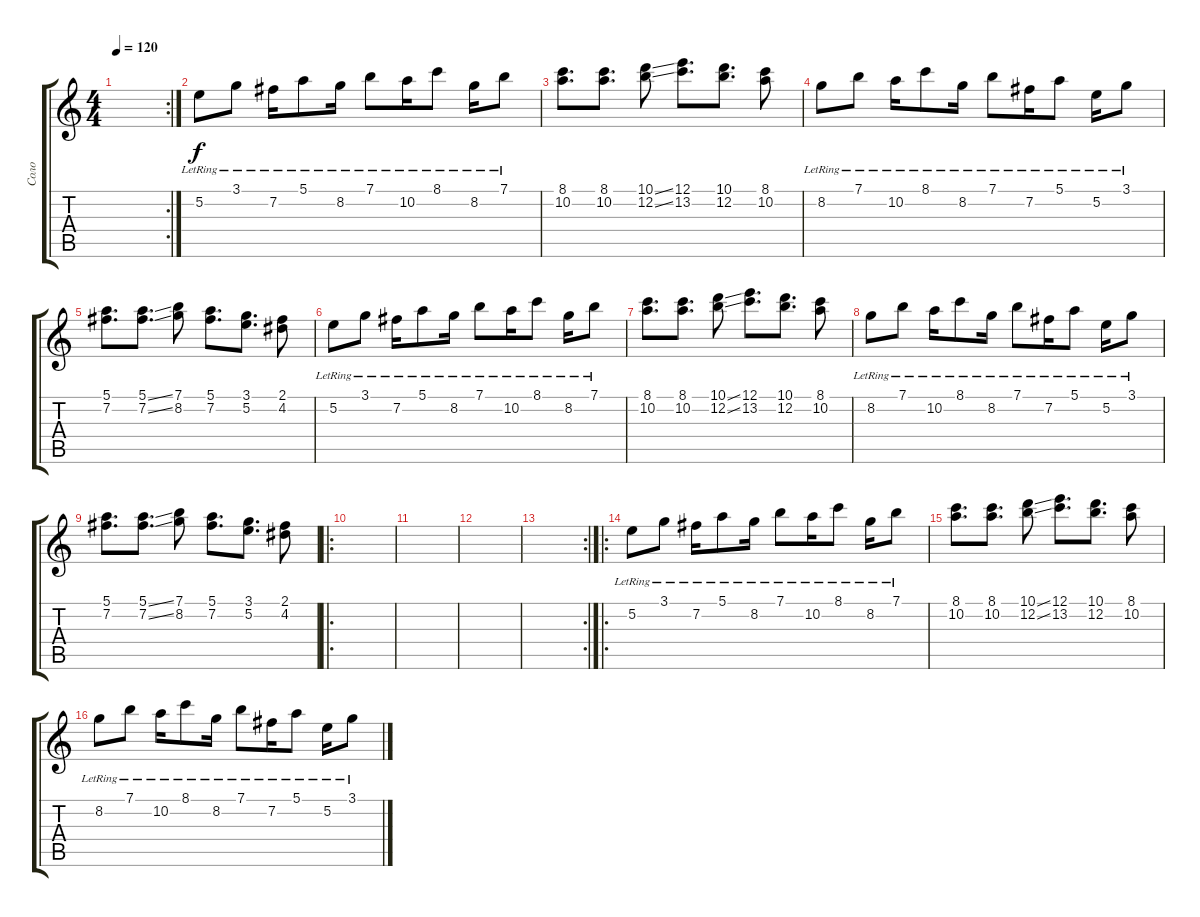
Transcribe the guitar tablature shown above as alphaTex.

\track ("Соло" "Соло") {instrument acousticguitarsteel}
\staff {score tabs}
\tuning (E4 B3 G3 D3 A2 E2) {hide}
\rc 2
\ts (4 4)
\tempo 120
\clef g2
\ks c
|
5.2{lr}.8 3.1{lr}.8 7.2{lr}.16 5.1{lr}.8 8.2{lr}.16 7.1{lr}.8 10.2{lr}.16 8.1{lr}.8 8.2{lr}.16 7.1{lr}.8 |
(8.1 10.2).8{d} (8.1 10.2).8{d} (10.1{ss} 12.2{ss}).8 (12.1 13.2).8{d} (10.1 12.2).8{d} (8.1 10.2).8 |
8.2{lr}.8 7.1{lr}.8 10.2{lr}.16 8.1{lr}.8 8.2{lr}.16 7.1{lr}.8 7.2{lr}.16 5.1{lr}.8 5.2{lr}.16 3.1{lr}.8 |
(5.1 7.2).8{d} (5.1{ss} 7.2{ss}).8{d} (7.1 8.2).8 (5.1 7.2).8{d} (3.1 5.2).8{d} (2.1 4.2).8 |
5.2{lr}.8 3.1{lr}.8 7.2{lr}.16 5.1{lr}.8 8.2{lr}.16 7.1{lr}.8 10.2{lr}.16 8.1{lr}.8 8.2{lr}.16 7.1{lr}.8 |
(8.1 10.2).8{d} (8.1 10.2).8{d} (10.1{ss} 12.2{ss}).8 (12.1 13.2).8{d} (10.1 12.2).8{d} (8.1 10.2).8 |
8.2{lr}.8 7.1{lr}.8 10.2{lr}.16 8.1{lr}.8 8.2{lr}.16 7.1{lr}.8 7.2{lr}.16 5.1{lr}.8 5.2{lr}.16 3.1{lr}.8 |
(5.1 7.2).8{d} (5.1{ss} 7.2{ss}).8{d} (7.1 8.2).8 (5.1 7.2).8{d} (3.1 5.2).8{d} (2.1 4.2).8 |
\ro
|
|
|
\rc 2
|
\ro
5.2{lr}.8 3.1{lr}.8 7.2{lr}.16 5.1{lr}.8 8.2{lr}.16 7.1{lr}.8 10.2{lr}.16 8.1{lr}.8 8.2{lr}.16 7.1{lr}.8 |
(8.1 10.2).8{d} (8.1 10.2).8{d} (10.1{ss} 12.2{ss}).8 (12.1 13.2).8{d} (10.1 12.2).8{d} (8.1 10.2).8 |
8.2{lr}.8 7.1{lr}.8 10.2{lr}.16 8.1{lr}.8 8.2{lr}.16 7.1{lr}.8 7.2{lr}.16 5.1{lr}.8 5.2{lr}.16 3.1{lr}.8
